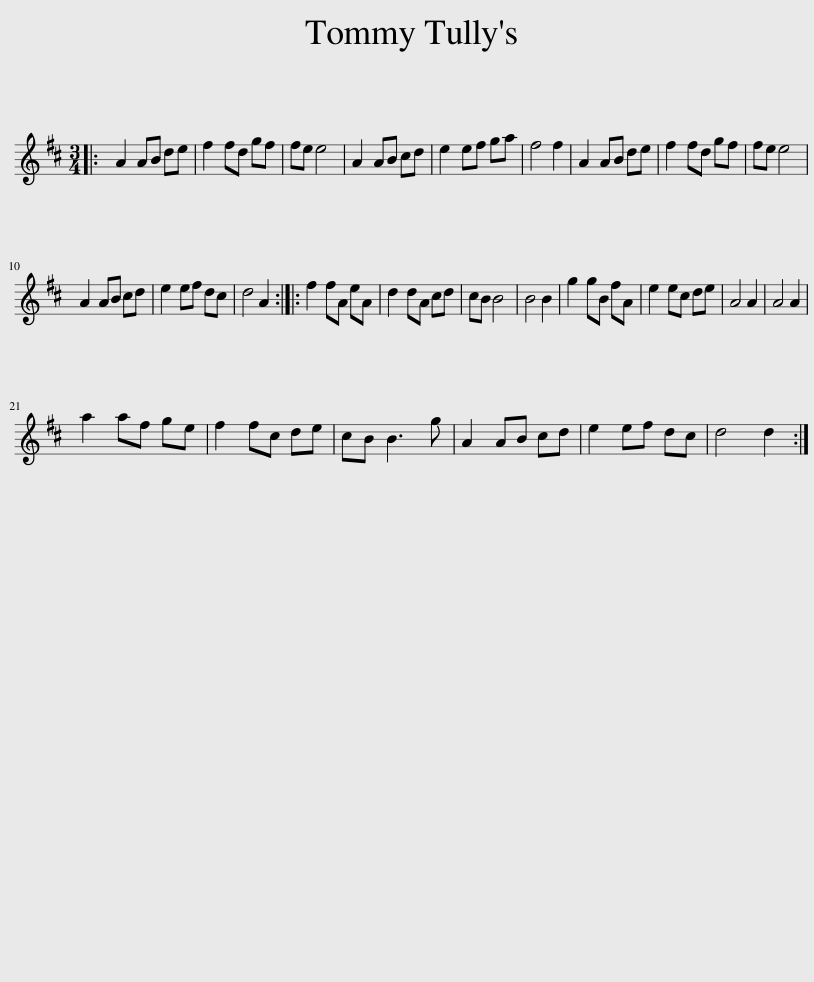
X:1
L:1/8
M:3/4
I:linebreak $
K:D
V:1 treble
V:1
|: A2 AB de | f2 fd gf | fe e4 | A2 AB cd | e2 ef ga | %5
 f4 f2 | A2 AB de | f2 fd gf | fe e4 |$ A2 AB cd | %10
 e2 ef dc | d4 A2 :: f2 fA eA | d2 dA cd | cB B4 | %15
 B4 B2 | g2 gB fA | e2 ec de | A4 A2 | A4 A2 |$ %20
 a2 af ge | f2 fc de | cB B3 g | A2 AB cd | e2 ef dc | %25
 d4 d2 :| %26
